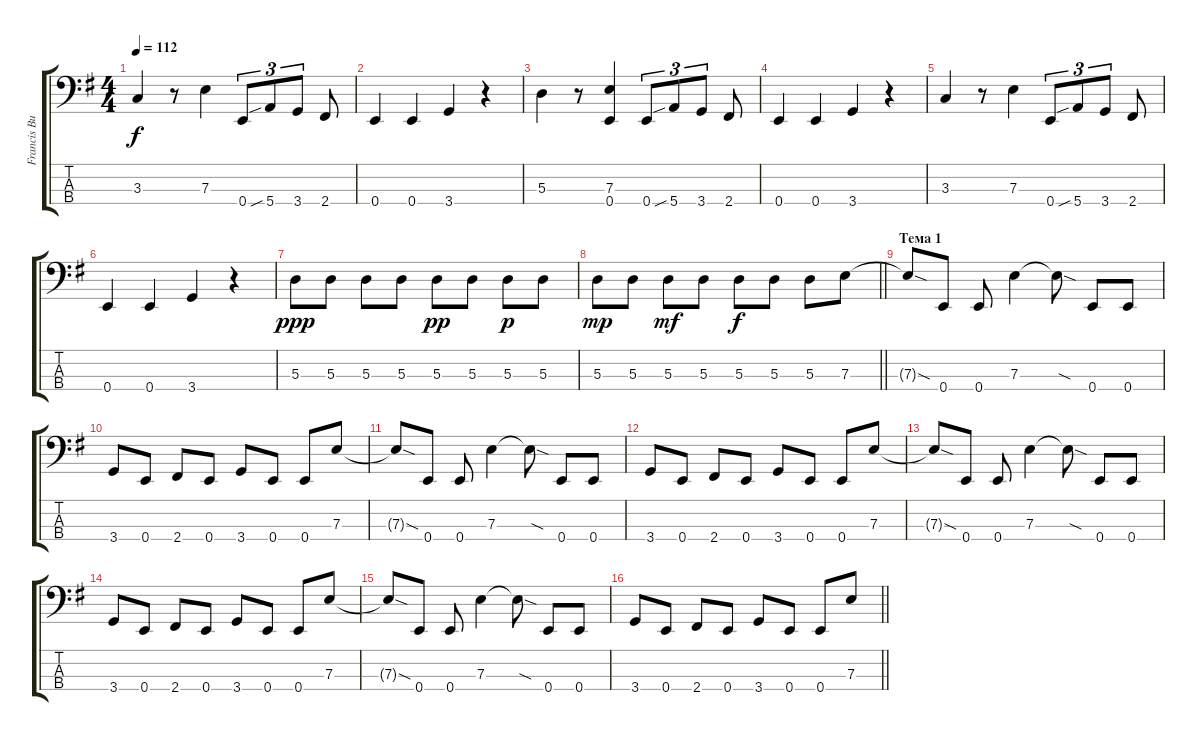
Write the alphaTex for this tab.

\track ("Francis Buchholz" "Francis Bu") {instrument electricbassfinger}
\staff {score tabs}
\tuning (G2 D2 A1 E1) {hide}
\ts (4 4)
\tempo 112
\clef f4
\ks eminor
3.3.4{dy f} r.8 7.3.4 0.4.8{tu (3 2)} 5.4{sib}.8{tu (3 2)} 3.4.8{tu (3 2)} 2.4.8 |
0.4.4 0.4.4 3.4.4 r.4 |
5.3.4 r.8 (7.3 0.4).4 0.4.8{tu (3 2)} 5.4{sib}.8{tu (3 2)} 3.4.8{tu (3 2)} 2.4.8 |
0.4.4 0.4.4 3.4.4 r.4 |
3.3.4 r.8 7.3.4 0.4.8{tu (3 2)} 5.4{sib}.8{tu (3 2)} 3.4.8{tu (3 2)} 2.4.8 |
0.4.4 0.4.4 3.4.4 r.4 |
5.3.8{dy ppp} 5.3.8 5.3.8 5.3.8 5.3.8{dy pp} 5.3.8 5.3.8{dy p} 5.3.8 |
\barLineRight lightlight
5.3.8{dy mp} 5.3.8 5.3.8{dy mf} 5.3.8 5.3.8{dy f} 5.3.8 5.3.8 7.3.8 |
\section ("" "Тема 1")
7.3{sod t}.8 0.4.8 0.4.8 7.3.4 7.3{sod t}.8 0.4.8 0.4.8 |
3.4.8 0.4.8 2.4.8 0.4.8 3.4.8 0.4.8 0.4.8 7.3.8 |
7.3{sod t}.8 0.4.8 0.4.8 7.3.4 7.3{sod t}.8 0.4.8 0.4.8 |
3.4.8 0.4.8 2.4.8 0.4.8 3.4.8 0.4.8 0.4.8 7.3.8 |
7.3{sod t}.8 0.4.8 0.4.8 7.3.4 7.3{sod t}.8 0.4.8 0.4.8 |
3.4.8 0.4.8 2.4.8 0.4.8 3.4.8 0.4.8 0.4.8 7.3.8 |
7.3{sod t}.8 0.4.8 0.4.8 7.3.4 7.3{sod t}.8 0.4.8 0.4.8 |
\barLineRight lightlight
3.4.8 0.4.8 2.4.8 0.4.8 3.4.8 0.4.8 0.4.8 7.3.8
